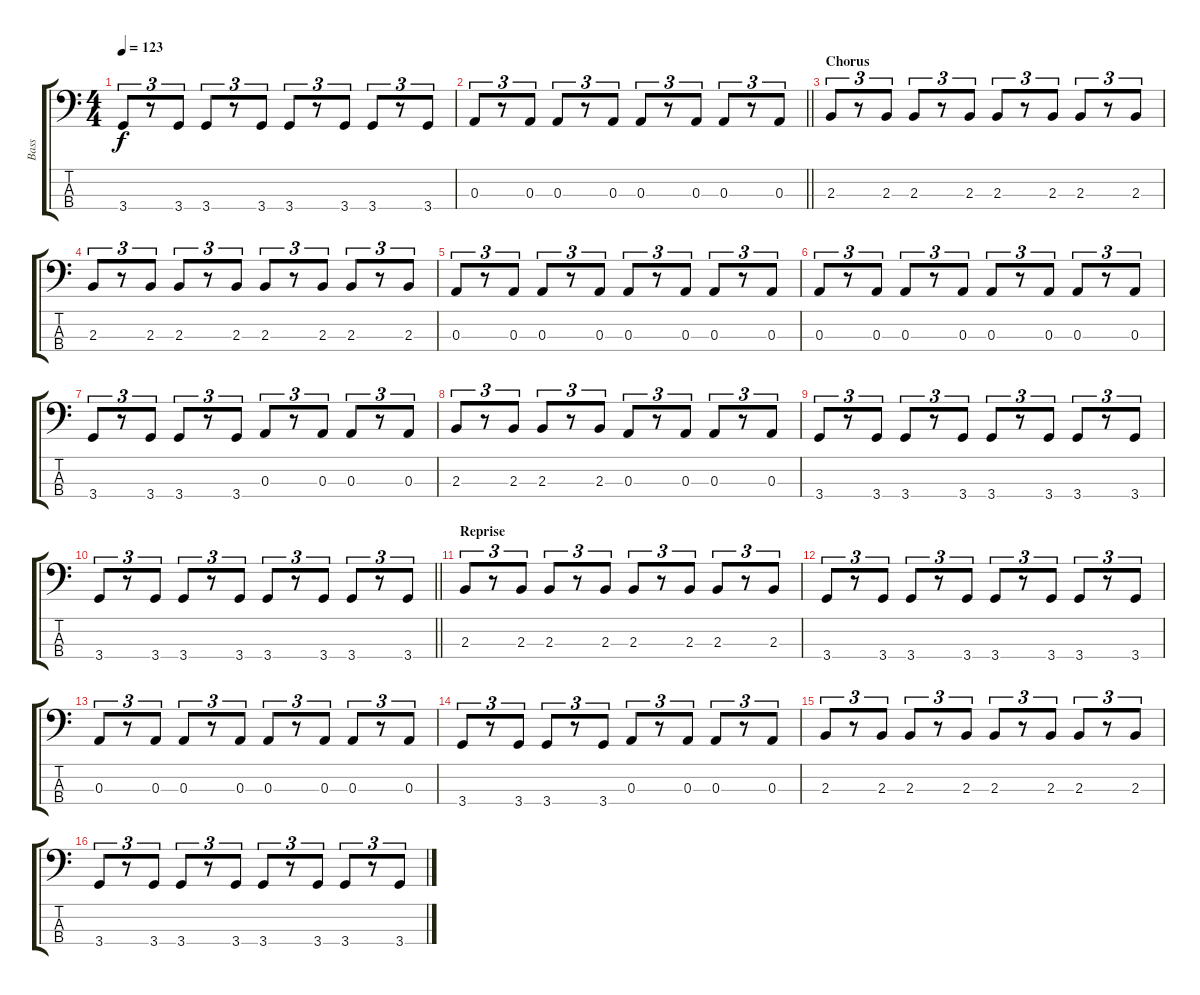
\track ("Bass" "Bass") {instrument electricbassfinger}
\staff {score tabs}
\tuning (G2 D2 A1 E1) {hide}
\ts (4 4)
\tempo 123
\clef f4
\ks c
3.4.8{tu (3 2) dy f} r.8{tu (3 2)} 3.4.8{tu (3 2)} 3.4.8{tu (3 2)} r.8{tu (3 2)} 3.4.8{tu (3 2)} 3.4.8{tu (3 2)} r.8{tu (3 2)} 3.4.8{tu (3 2)} 3.4.8{tu (3 2)} r.8{tu (3 2)} 3.4.8{tu (3 2)} |
\barLineRight lightlight
0.3.8{tu (3 2)} r.8{tu (3 2)} 0.3.8{tu (3 2)} 0.3.8{tu (3 2)} r.8{tu (3 2)} 0.3.8{tu (3 2)} 0.3.8{tu (3 2)} r.8{tu (3 2)} 0.3.8{tu (3 2)} 0.3.8{tu (3 2)} r.8{tu (3 2)} 0.3.8{tu (3 2)} |
\section ("" "Chorus")
2.3.8{tu (3 2)} r.8{tu (3 2)} 2.3.8{tu (3 2)} 2.3.8{tu (3 2)} r.8{tu (3 2)} 2.3.8{tu (3 2)} 2.3.8{tu (3 2)} r.8{tu (3 2)} 2.3.8{tu (3 2)} 2.3.8{tu (3 2)} r.8{tu (3 2)} 2.3.8{tu (3 2)} |
2.3.8{tu (3 2)} r.8{tu (3 2)} 2.3.8{tu (3 2)} 2.3.8{tu (3 2)} r.8{tu (3 2)} 2.3.8{tu (3 2)} 2.3.8{tu (3 2)} r.8{tu (3 2)} 2.3.8{tu (3 2)} 2.3.8{tu (3 2)} r.8{tu (3 2)} 2.3.8{tu (3 2)} |
0.3.8{tu (3 2)} r.8{tu (3 2)} 0.3.8{tu (3 2)} 0.3.8{tu (3 2)} r.8{tu (3 2)} 0.3.8{tu (3 2)} 0.3.8{tu (3 2)} r.8{tu (3 2)} 0.3.8{tu (3 2)} 0.3.8{tu (3 2)} r.8{tu (3 2)} 0.3.8{tu (3 2)} |
0.3.8{tu (3 2)} r.8{tu (3 2)} 0.3.8{tu (3 2)} 0.3.8{tu (3 2)} r.8{tu (3 2)} 0.3.8{tu (3 2)} 0.3.8{tu (3 2)} r.8{tu (3 2)} 0.3.8{tu (3 2)} 0.3.8{tu (3 2)} r.8{tu (3 2)} 0.3.8{tu (3 2)} |
3.4.8{tu (3 2)} r.8{tu (3 2)} 3.4.8{tu (3 2)} 3.4.8{tu (3 2)} r.8{tu (3 2)} 3.4.8{tu (3 2)} 0.3.8{tu (3 2)} r.8{tu (3 2)} 0.3.8{tu (3 2)} 0.3.8{tu (3 2)} r.8{tu (3 2)} 0.3.8{tu (3 2)} |
2.3.8{tu (3 2)} r.8{tu (3 2)} 2.3.8{tu (3 2)} 2.3.8{tu (3 2)} r.8{tu (3 2)} 2.3.8{tu (3 2)} 0.3.8{tu (3 2)} r.8{tu (3 2)} 0.3.8{tu (3 2)} 0.3.8{tu (3 2)} r.8{tu (3 2)} 0.3.8{tu (3 2)} |
3.4.8{tu (3 2)} r.8{tu (3 2)} 3.4.8{tu (3 2)} 3.4.8{tu (3 2)} r.8{tu (3 2)} 3.4.8{tu (3 2)} 3.4.8{tu (3 2)} r.8{tu (3 2)} 3.4.8{tu (3 2)} 3.4.8{tu (3 2)} r.8{tu (3 2)} 3.4.8{tu (3 2)} |
\barLineRight lightlight
3.4.8{tu (3 2)} r.8{tu (3 2)} 3.4.8{tu (3 2)} 3.4.8{tu (3 2)} r.8{tu (3 2)} 3.4.8{tu (3 2)} 3.4.8{tu (3 2)} r.8{tu (3 2)} 3.4.8{tu (3 2)} 3.4.8{tu (3 2)} r.8{tu (3 2)} 3.4.8{tu (3 2)} |
\section ("" "Reprise")
2.3.8{tu (3 2)} r.8{tu (3 2)} 2.3.8{tu (3 2)} 2.3.8{tu (3 2)} r.8{tu (3 2)} 2.3.8{tu (3 2)} 2.3.8{tu (3 2)} r.8{tu (3 2)} 2.3.8{tu (3 2)} 2.3.8{tu (3 2)} r.8{tu (3 2)} 2.3.8{tu (3 2)} |
3.4.8{tu (3 2)} r.8{tu (3 2)} 3.4.8{tu (3 2)} 3.4.8{tu (3 2)} r.8{tu (3 2)} 3.4.8{tu (3 2)} 3.4.8{tu (3 2)} r.8{tu (3 2)} 3.4.8{tu (3 2)} 3.4.8{tu (3 2)} r.8{tu (3 2)} 3.4.8{tu (3 2)} |
0.3.8{tu (3 2)} r.8{tu (3 2)} 0.3.8{tu (3 2)} 0.3.8{tu (3 2)} r.8{tu (3 2)} 0.3.8{tu (3 2)} 0.3.8{tu (3 2)} r.8{tu (3 2)} 0.3.8{tu (3 2)} 0.3.8{tu (3 2)} r.8{tu (3 2)} 0.3.8{tu (3 2)} |
3.4.8{tu (3 2)} r.8{tu (3 2)} 3.4.8{tu (3 2)} 3.4.8{tu (3 2)} r.8{tu (3 2)} 3.4.8{tu (3 2)} 0.3.8{tu (3 2)} r.8{tu (3 2)} 0.3.8{tu (3 2)} 0.3.8{tu (3 2)} r.8{tu (3 2)} 0.3.8{tu (3 2)} |
2.3.8{tu (3 2)} r.8{tu (3 2)} 2.3.8{tu (3 2)} 2.3.8{tu (3 2)} r.8{tu (3 2)} 2.3.8{tu (3 2)} 2.3.8{tu (3 2)} r.8{tu (3 2)} 2.3.8{tu (3 2)} 2.3.8{tu (3 2)} r.8{tu (3 2)} 2.3.8{tu (3 2)} |
3.4.8{tu (3 2)} r.8{tu (3 2)} 3.4.8{tu (3 2)} 3.4.8{tu (3 2)} r.8{tu (3 2)} 3.4.8{tu (3 2)} 3.4.8{tu (3 2)} r.8{tu (3 2)} 3.4.8{tu (3 2)} 3.4.8{tu (3 2)} r.8{tu (3 2)} 3.4.8{tu (3 2)}
